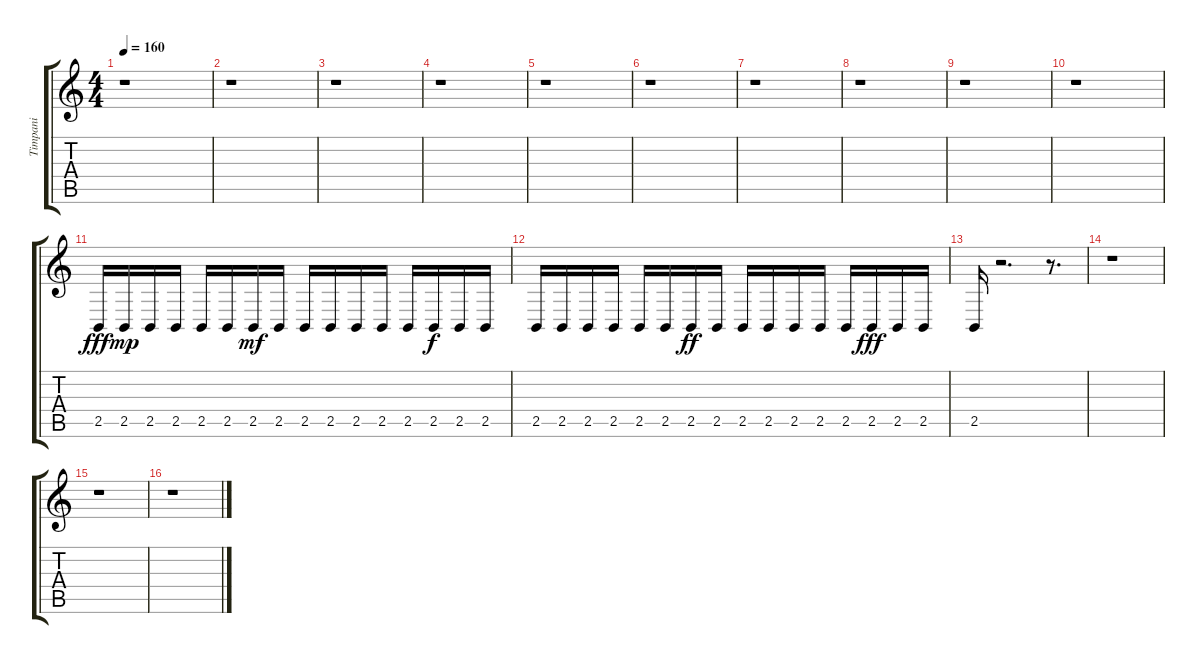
\track ("Timpani" "Timpani") {instrument timpani}
\staff {score tabs}
\tuning (E4 B3 G3 D3 A2 E2) {hide}
\ts (4 4)
\tempo 160
\clef g2
\ks c
r.1{dy fff} |
r.1 |
r.1 |
r.1 |
r.1 |
r.1 |
r.1 |
r.1 |
r.1 |
r.1 |
2.5.16 2.5.16{dy mp} 2.5.16 2.5.16 2.5.16 2.5.16 2.5.16{dy mf} 2.5.16 2.5.16 2.5.16 2.5.16 2.5.16 2.5.16 2.5.16{dy f} 2.5.16 2.5.16 |
2.5.16 2.5.16 2.5.16 2.5.16 2.5.16 2.5.16 2.5.16{dy ff} 2.5.16 2.5.16 2.5.16 2.5.16 2.5.16 2.5.16 2.5.16{dy fff} 2.5.16 2.5.16 |
2.5.16 r.2{d} r.8{d} |
r.1 |
r.1 |
r.1
